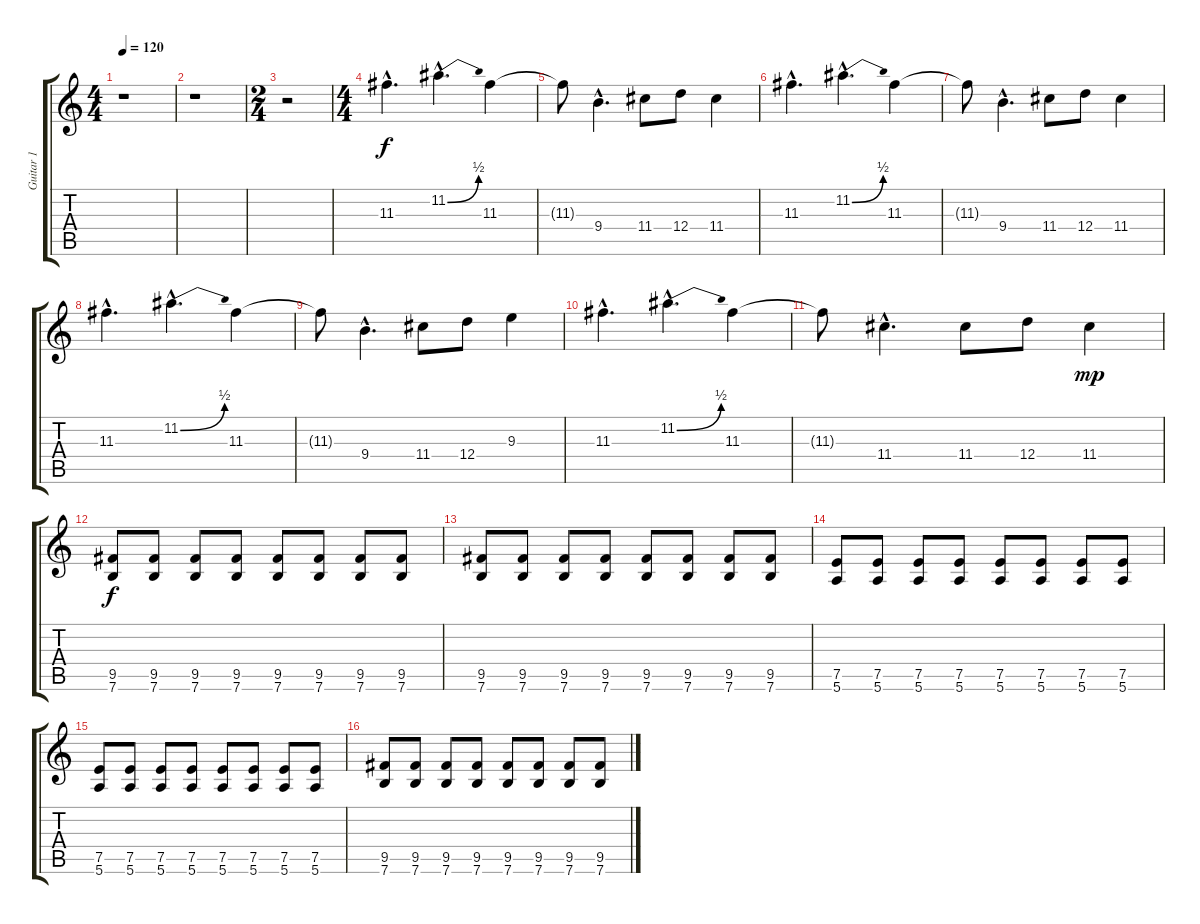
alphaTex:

\track ("Guitar 1" "Guitar 1") {instrument distortionguitar}
\staff {score tabs}
\tuning (E4 B3 G3 D3 A2 E2) {hide}
\ts (4 4)
\tempo 120
\clef g2
\ks c
r.1{dy f instrument distortionguitar} |
r.1 |
\ts (2 4)
r.2 |
\ts (4 4)
11.3{hac}.4{d} 11.2{be (bend 0 0 60 2) hac}.4{d} 11.3.4 |
11.3{t}.8 9.4{hac}.4{d} 11.4.8 12.4.8 11.4.4 |
11.3{hac}.4{d} 11.2{be (bend 0 0 60 2) hac}.4{d} 11.3.4 |
11.3{t}.8 9.4{hac}.4{d} 11.4.8 12.4.8 11.4.4 |
11.3{hac}.4{d} 11.2{be (bend 0 0 60 2) hac}.4{d} 11.3.4 |
11.3{t}.8 9.4{hac}.4{d} 11.4.8 12.4.8 9.3.4 |
11.3{hac}.4{d} 11.2{be (bend 0 0 60 2) hac}.4{d} 11.3.4 |
11.3{t}.8 11.4{hac}.4{d} 11.4.8 12.4.8 11.4.4{dy mp} |
(9.5 7.6).8{dy f volume 8 balance 12 instrument distortionguitar} (9.5 7.6).8 (9.5 7.6).8 (9.5 7.6).8 (9.5 7.6).8 (9.5 7.6).8 (9.5 7.6).8 (9.5 7.6).8 |
(9.5 7.6).8 (9.5 7.6).8 (9.5 7.6).8 (9.5 7.6).8 (9.5 7.6).8 (9.5 7.6).8 (9.5 7.6).8 (9.5 7.6).8 |
(7.5 5.6).8 (7.5 5.6).8 (7.5 5.6).8 (7.5 5.6).8 (7.5 5.6).8 (7.5 5.6).8 (7.5 5.6).8 (7.5 5.6).8 |
(7.5 5.6).8 (7.5 5.6).8 (7.5 5.6).8 (7.5 5.6).8 (7.5 5.6).8 (7.5 5.6).8 (7.5 5.6).8 (7.5 5.6).8 |
(9.5 7.6).8 (9.5 7.6).8 (9.5 7.6).8 (9.5 7.6).8 (9.5 7.6).8 (9.5 7.6).8 (9.5 7.6).8 (9.5 7.6).8
